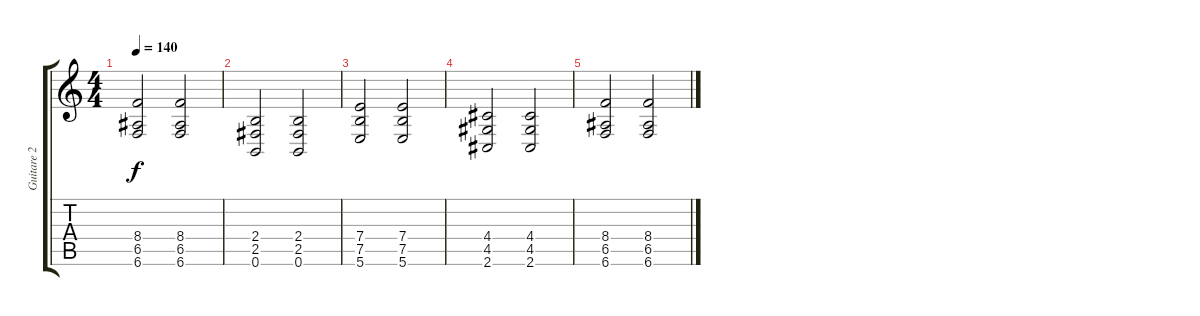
\track ("Guitare 2" "Guitare 2") {instrument distortionguitar}
\staff {score tabs}
\tuning (B3 Gb3 D3 A2 E2 B1) {hide}
\ts (4 4)
\tempo 140
\clef g2
\ks c
(8.4 6.5 6.6).2{dy f} (8.4 6.5 6.6).2 |
(2.4 2.5 0.6).2 (2.4 2.5 0.6).2 |
(7.4 7.5 5.6).2 (7.4 7.5 5.6).2 |
(4.4 4.5 2.6).2 (4.4 4.5 2.6).2 |
(8.4 6.5 6.6).2 (8.4 6.5 6.6).2
